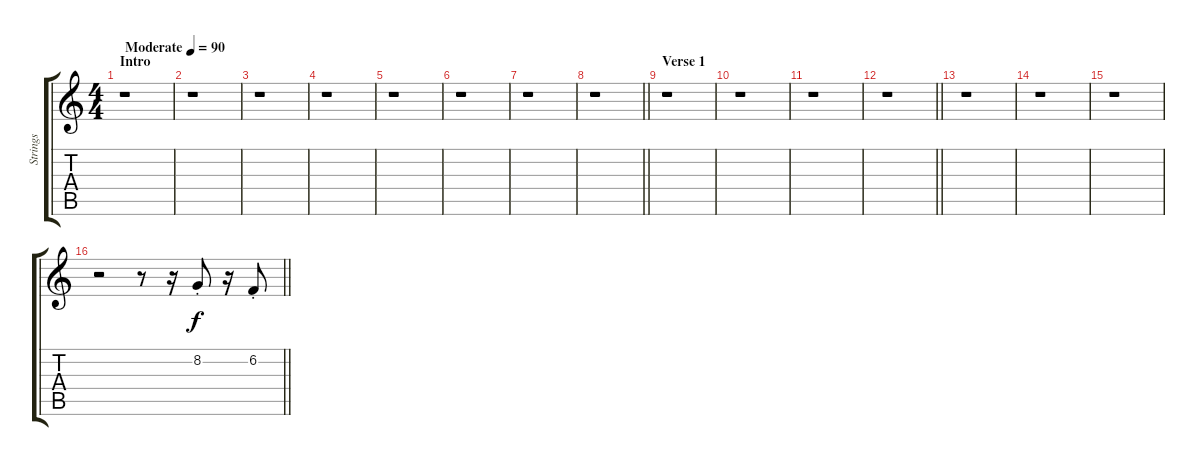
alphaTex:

\track ("Strings" "Strings") {instrument stringensemble1}
\staff {score tabs}
\tuning (E4 B3 G3 D3 A2 E2) {hide}
\ts (4 4)
\section ("" "Intro")
\tempo (90 "Moderate")
\clef g2
\ks c
r.1{dy f instrument stringensemble1} |
r.1 |
r.1 |
r.1 |
r.1 |
r.1 |
r.1 |
\barLineRight lightlight
r.1 |
\section ("" "Verse 1")
r.1 |
r.1 |
r.1 |
\barLineRight lightlight
r.1 |
r.1 |
r.1 |
r.1 |
\barLineRight lightlight
r.2 r.8 r.16 8.2{st}.8 r.16 6.2{st}.8
